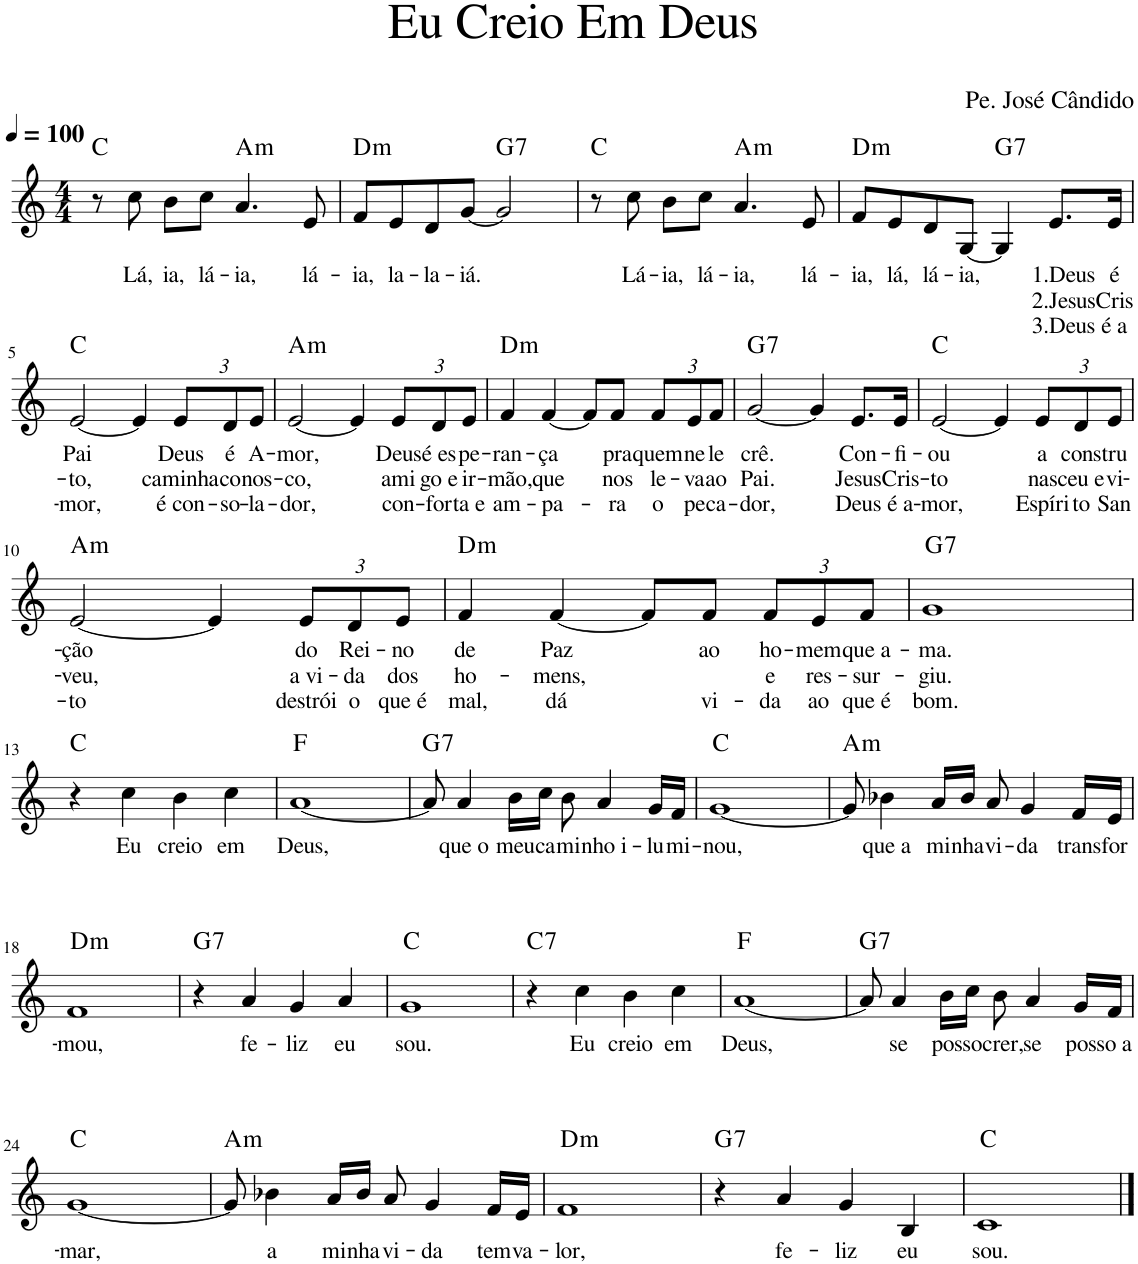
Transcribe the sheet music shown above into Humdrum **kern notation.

**kern	**text	**text	**text	**harte
*part1	*part1	*part1	*part1	*part1
*staff1	*staff1	*staff1	*staff1	*
*I"Voz	*	*	*	*
*I'Vo.	*	*	*	*
*clefG2	*	*	*	*
*k[]	*	*	*	*
*M4/4	*	*	*	*
*MM100	*	*	*	*
=1	=1	=1	=1	=1
8r	.	.	.	C:maj
!	!LO:LY:b	!	!	!
8cc\	Lá,	.	.	.
!	!LO:LY:b	!	!	!
8b\L	ia,	.	.	.
!	!LO:LY:b	!	!	!
8cc\J	lá-	.	.	.
!	!LO:LY:b	!	!	!LO:H:kt=m
4.a/	-ia,	.	.	A:min
!	!LO:LY:b	!	!	!
8e/	lá-	.	.	.
=2	=2	=2	=2	=2
!	!LO:LY:b	!	!	!LO:H:kt=m
8f/L	-ia,	.	.	D:min
!	!LO:LY:b	!	!	!
8e/	la-	.	.	.
!	!LO:LY:b	!	!	!
8d/	-la-	.	.	.
!	!LO:LY:b	!	!	!
[8g/J	-iá.	.	.	.
!	!	!	!	!LO:H:kt=7
2g/]	.	.	.	G:7
=3	=3	=3	=3	=3
8r	.	.	.	C:maj
!	!LO:LY:b	!	!	!
8cc\	Lá-	.	.	.
!	!LO:LY:b	!	!	!
8b\L	-ia,	.	.	.
!	!LO:LY:b	!	!	!
8cc\J	lá-	.	.	.
!	!LO:LY:b	!	!	!LO:H:kt=m
4.a/	-ia,	.	.	A:min
!	!LO:LY:b	!	!	!
8e/	lá-	.	.	.
=4	=4	=4	=4	=4
!	!LO:LY:b	!	!	!LO:H:kt=m
8f/L	-ia,	.	.	D:min
!	!LO:LY:b	!	!	!
8e/	lá,	.	.	.
!	!LO:LY:b	!	!	!
8d/	lá-	.	.	.
!	!LO:LY:b	!	!	!
[8G/J	-ia,	.	.	.
!	!	!	!	!LO:H:kt=7
4G/]	.	.	.	G:7
!	!LO:LY:b	!LO:LY:b	!LO:LY:b	!
8.e/L	1.Deus	2.Jesus	3.Deus	.
!	!LO:LY:b	!LO:LY:b	!LO:LY:b	!
16e/Jk	é	Cris-	é a-	.
!!LO:LB:g=z
=5	=5	=5	=5	=5
!	!LO:LY:b	!LO:LY:b	!LO:LY:b	!
[2e/	Pai	-to,	-mor,	C:maj
4e/]	.	.	.	.
*Xbrackettup	*	*	*	*
!	!LO:LY:b	!LO:LY:b	!LO:LY:b	!
12e/L	Deus	caminha	é con-	.
!	!LO:LY:b	!LO:LY:b	!LO:LY:b	!
12d/	é	co-	-so-	.
!	!LO:LY:b	!LO:LY:b	!LO:LY:b	!
12e/J	A-	-nos-	-la-	.
=6	=6	=6	=6	=6
!	!LO:LY:b	!LO:LY:b	!LO:LY:b	!LO:H:kt=m
[2e/	-mor,	-co,	-dor,	A:min
4e/]	.	.	.	.
!	!LO:LY:b	!LO:LY:b	!LO:LY:b	!
12e/L	Deus	ami-	con-	.
!	!LO:LY:b	!LO:LY:b	!LO:LY:b	!
12d/	é es-	-go e	-for-	.
!	!LO:LY:b	!LO:LY:b	!LO:LY:b	!
12e/J	-pe-	ir-	-ta e	.
=7	=7	=7	=7	=7
!	!LO:LY:b	!LO:LY:b	!LO:LY:b	!LO:H:kt=m
4f/	-ran-	-mão,	am-	D:min
!	!LO:LY:b	!LO:LY:b	!LO:LY:b	!
[4f/	-ça	que	-pa-	.
8f/L]	.	.	.	.
!	!LO:LY:b	!LO:LY:b	!LO:LY:b	!
8f/J	pra	nos	-ra	.
!	!LO:LY:b	!LO:LY:b	!LO:LY:b	!
12f/L	quem	le-	o	.
!	!LO:LY:b	!LO:LY:b	!LO:LY:b	!
12e/	ne-	-va	pe-	.
!	!LO:LY:b	!LO:LY:b	!LO:LY:b	!
12f/J	-le	ao	-ca-	.
=8	=8	=8	=8	=8
!	!LO:LY:b	!LO:LY:b	!LO:LY:b	!LO:H:kt=7
[2g/	crê.	Pai.	-dor,	G:7
4g/]	.	.	.	.
!	!LO:LY:b	!LO:LY:b	!LO:LY:b	!
8.e/L	Con-	Jesus	Deus	.
!	!LO:LY:b	!LO:LY:b	!LO:LY:b	!
16e/Jk	-fi-	Cris-	é a-	.
=9	=9	=9	=9	=9
!	!LO:LY:b	!LO:LY:b	!LO:LY:b	!
[2e/	-ou	-to	-mor,	C:maj
4e/]	.	.	.	.
!	!LO:LY:b	!LO:LY:b	!LO:LY:b	!
12e/L	a	nas-	Espíri-	.
!	!LO:LY:b	!LO:LY:b	!LO:LY:b	!
12d/	cons-	-ceu e	-to	.
!	!LO:LY:b	!LO:LY:b	!LO:LY:b	!
12e/J	-tru-	vi-	San-	.
!!LO:LB:g=z
=10	=10	=10	=10	=10
!	!LO:LY:b	!LO:LY:b	!LO:LY:b	!LO:H:kt=m
[2e/	-ção	-veu,	-to	A:min
4e/]	.	.	.	.
!	!LO:LY:b	!LO:LY:b	!LO:LY:b	!
12e/L	do	a vi-	destrói	.
!	!LO:LY:b	!LO:LY:b	!LO:LY:b	!
12d/	Rei-	-da	o	.
!	!LO:LY:b	!LO:LY:b	!LO:LY:b	!
12e/J	-no	dos	que é	.
=11	=11	=11	=11	=11
!	!LO:LY:b	!LO:LY:b	!LO:LY:b	!LO:H:kt=m
4f/	de	ho-	mal,	D:min
!	!LO:LY:b	!LO:LY:b	!LO:LY:b	!
[4f/	Paz	-mens,	dá	.
8f/L]	.	.	.	.
!	!LO:LY:b	!	!LO:LY:b	!
8f/J	ao	.	vi-	.
!	!LO:LY:b	!LO:LY:b	!LO:LY:b	!
12f/L	ho-	e	-da	.
!	!LO:LY:b	!LO:LY:b	!LO:LY:b	!
12e/	-mem	res-	ao	.
!	!LO:LY:b	!LO:LY:b	!LO:LY:b	!
12f/J	que a-	-sur-	que é	.
=12	=12	=12	=12	=12
!	!LO:LY:b	!LO:LY:b	!LO:LY:b	!LO:H:kt=7
1g	-ma.	-giu.	bom.	G:7
!!LO:LB:g=z
=13	=13	=13	=13	=13
4r	.	.	.	C:maj
!	!LO:LY:b	!	!	!
4cc\	Eu	.	.	.
!	!LO:LY:b	!	!	!
4b\	creio	.	.	.
!	!LO:LY:b	!	!	!
4cc\	em	.	.	.
=14	=14	=14	=14	=14
!	!LO:LY:b	!	!	!
[1a	Deus,	.	.	F:maj
=15	=15	=15	=15	=15
!	!	!	!	!LO:H:kt=7
8a/]	.	.	.	G:7
!	!LO:LY:b	!	!	!
4a/	que o	.	.	.
!	!LO:LY:b	!	!	!
16b\LL	meu	.	.	.
!	!LO:LY:b	!	!	!
16cc\JJ	ca-	.	.	.
!	!LO:LY:b	!	!	!
8b\	-mi-	.	.	.
!	!LO:LY:b	!	!	!
4a/	-nho i-	.	.	.
!	!LO:LY:b	!	!	!
16g/LL	-lu-	.	.	.
!	!LO:LY:b	!	!	!
16f/JJ	-mi-	.	.	.
=16	=16	=16	=16	=16
!	!LO:LY:b	!	!	!
[1g	-nou,	.	.	C:maj
=17	=17	=17	=17	=17
!	!	!	!	!LO:H:kt=m
8g/]	.	.	.	A:min
!	!LO:LY:b	!	!	!
4b-X\	que a	.	.	.
!	!LO:LY:b	!	!	!
16a/LL	mi-	.	.	.
!	!LO:LY:b	!	!	!
16b-/JJ	-nha	.	.	.
!	!LO:LY:b	!	!	!
8a/	vi-	.	.	.
!	!LO:LY:b	!	!	!
4g/	-da	.	.	.
!	!LO:LY:b	!	!	!
16f/LL	trans-	.	.	.
!	!LO:LY:b	!	!	!
16e/JJ	-for-	.	.	.
!!LO:LB:g=z
=18	=18	=18	=18	=18
!	!LO:LY:b	!	!	!LO:H:kt=m
1f	-mou,	.	.	D:min
=19	=19	=19	=19	=19
!	!	!	!	!LO:H:kt=7
4r	.	.	.	G:7
!	!LO:LY:b	!	!	!
4a/	fe-	.	.	.
!	!LO:LY:b	!	!	!
4g/	-liz	.	.	.
!	!LO:LY:b	!	!	!
4a/	eu	.	.	.
=20	=20	=20	=20	=20
!	!LO:LY:b	!	!	!
1g	sou.	.	.	C:maj
=21	=21	=21	=21	=21
!	!	!	!	!LO:H:kt=7
4r	.	.	.	C:7
!	!LO:LY:b	!	!	!
4cc\	Eu	.	.	.
!	!LO:LY:b	!	!	!
4b\	creio	.	.	.
!	!LO:LY:b	!	!	!
4cc\	em	.	.	.
=22	=22	=22	=22	=22
!	!LO:LY:b	!	!	!
[1a	Deus,	.	.	F:maj
=23	=23	=23	=23	=23
!	!	!	!	!LO:H:kt=7
8a/]	.	.	.	G:7
!	!LO:LY:b	!	!	!
4a/	se	.	.	.
!	!LO:LY:b	!	!	!
16b\LL	pos-	.	.	.
!	!LO:LY:b	!	!	!
16cc\JJ	-so	.	.	.
!	!LO:LY:b	!	!	!
8b\	crer,	.	.	.
!	!LO:LY:b	!	!	!
4a/	se	.	.	.
!	!LO:LY:b	!	!	!
16g/LL	pos-	.	.	.
!	!LO:LY:b	!	!	!
16f/JJ	-so a-	.	.	.
!!LO:LB:g=z
=24	=24	=24	=24	=24
!	!LO:LY:b	!	!	!
[1g	-mar,	.	.	C:maj
=25	=25	=25	=25	=25
!	!	!	!	!LO:H:kt=m
8g/]	.	.	.	A:min
!	!LO:LY:b	!	!	!
4b-X\	a	.	.	.
!	!LO:LY:b	!	!	!
16a/LL	mi-	.	.	.
!	!LO:LY:b	!	!	!
16b-/JJ	-nha	.	.	.
!	!LO:LY:b	!	!	!
8a/	vi-	.	.	.
!	!LO:LY:b	!	!	!
4g/	-da	.	.	.
!	!LO:LY:b	!	!	!
16f/LL	tem	.	.	.
!	!LO:LY:b	!	!	!
16e/JJ	va-	.	.	.
=26	=26	=26	=26	=26
!	!LO:LY:b	!	!	!LO:H:kt=m
1f	-lor,	.	.	D:min
=27	=27	=27	=27	=27
!	!	!	!	!LO:H:kt=7
4r	.	.	.	G:7
!	!LO:LY:b	!	!	!
4a/	fe-	.	.	.
!	!LO:LY:b	!	!	!
4g/	-liz	.	.	.
!	!LO:LY:b	!	!	!
4B/	eu	.	.	.
=28	=28	=28	=28	=28
!	!LO:LY:b	!	!	!
1c	sou.	.	.	C:maj
==	==	==	==	==
*-	*-	*-	*-	*-
